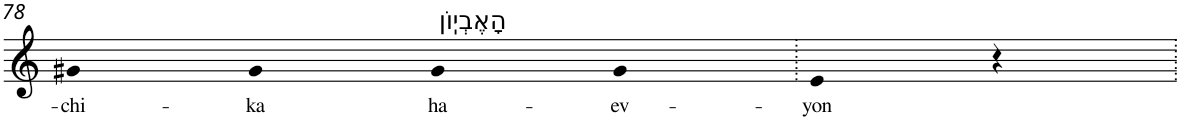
**kern	**text
*part1	*part1
*staff1	*staff1
*I"Piano	*
*I'Pno	*
!!LO:PB:g=z
*clefG2	*
*k[]	*
=78	=78
!	!LO:LY:b
4g#X	-chi-
!	!LO:LY:b
4g#	-ka
!LO:TX:a:t=הָאֶבְיֽוֹן	!
!	!LO:LY:b
4g#	ha-
!	!LO:LY:b
4g#	-ev-
=79.	=79.
!	!LO:LY:b
4e	-yon
4r	.
=.	=.
*-	*-
